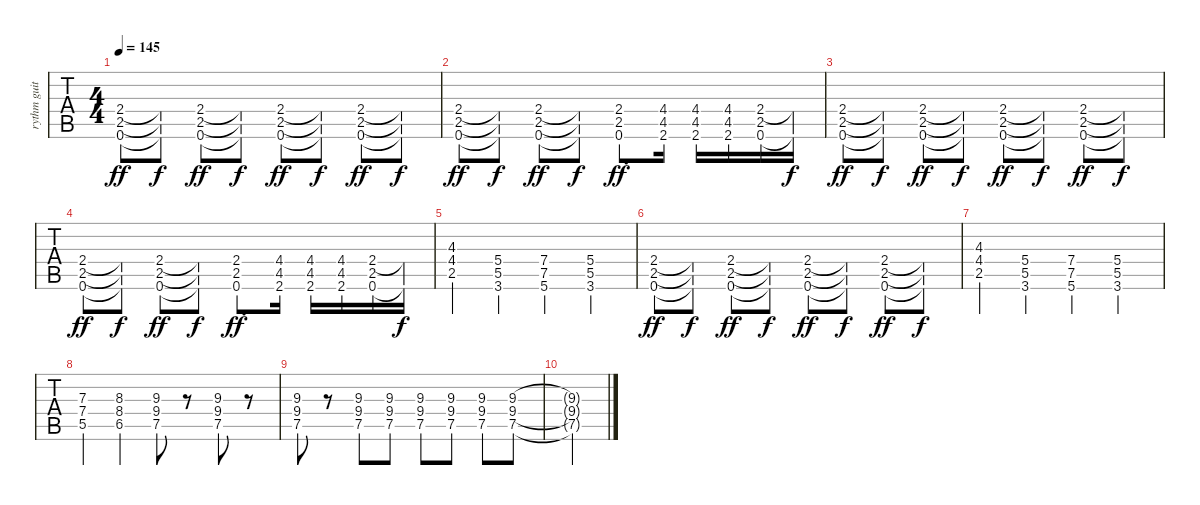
\track ("rythm guitar" "rythm guit") {instrument distortionguitar}
\staff {tabs}
\tuning (E4 B3 G3 D3 A2 E2) {hide}
\ts (4 4)
\tempo 145
\clef g2
\ks c
(2.4 2.5 0.6{ac}).8{dy ff} (2.4{t} 2.5{t} 0.6{t}).8{dy f} (2.4 2.5 0.6{ac}).8{dy ff} (2.4{t} 2.5{t} 0.6{t}).8{dy f} (2.4 2.5 0.6{ac}).8{dy ff} (2.4{t} 2.5{t} 0.6{t}).8{dy f} (2.4 2.5 0.6{ac}).8{dy ff} (2.4{t} 2.5{t} 0.6{t}).8{dy f} |
(2.4 2.5 0.6{ac}).8{dy ff} (2.4{t} 2.5{t} 0.6{t}).8{dy f} (2.4 2.5 0.6{ac}).8{dy ff} (2.4{t} 2.5{t} 0.6{t}).8{dy f} (2.4 2.5 0.6{ac}).8{d dy ff} (4.4 4.5 2.6{ac}).16 (4.4 4.5 2.6{ac}).16 (4.4 4.5 2.6{ac}).16 (2.4 2.5 0.6{ac}).16 (2.4{t} 0.6{t}).16{dy f} |
(2.4 2.5 0.6{ac}).8{dy ff} (2.4{t} 2.5{t} 0.6{t}).8{dy f} (2.4 2.5 0.6{ac}).8{dy ff} (2.4{t} 2.5{t} 0.6{t}).8{dy f} (2.4 2.5 0.6{ac}).8{dy ff} (2.4{t} 2.5{t} 0.6{t}).8{dy f} (2.4 2.5 0.6{ac}).8{dy ff} (2.4{t} 2.5{t} 0.6{t}).8{dy f} |
(2.4 2.5 0.6{ac}).8{dy ff} (2.4{t} 2.5{t} 0.6{t}).8{dy f} (2.4 2.5 0.6{ac}).8{dy ff} (2.4{t} 2.5{t} 0.6{t}).8{dy f} (2.4 2.5 0.6{ac}).8{d dy ff} (4.4 4.5 2.6{ac}).16 (4.4 4.5 2.6{ac}).16 (4.4 4.5 2.6{ac}).16 (2.4 2.5 0.6{ac}).16 (2.4{t} 0.6{t}).16{dy f} |
(4.3 4.4 2.5).4 (5.4 5.5 3.6).4 (7.4 7.5 5.6).4 (5.4 5.5 3.6).4 |
(2.4 2.5 0.6{ac}).8{dy ff} (2.4{t} 2.5{t} 0.6{t}).8{dy f} (2.4 2.5 0.6{ac}).8{dy ff} (2.4{t} 2.5{t} 0.6{t}).8{dy f} (2.4 2.5 0.6{ac}).8{dy ff} (2.4{t} 2.5{t} 0.6{t}).8{dy f} (2.4 2.5 0.6{ac}).8{dy ff} (2.4{t} 2.5{t} 0.6{t}).8{dy f} |
(4.3 4.4 2.5).4 (5.4 5.5 3.6).4 (7.4 7.5 5.6).4 (5.4 5.5 3.6).4 |
(7.3 7.4 5.5).4 (8.3 8.4 6.5).4 (9.3 9.4 7.5).8 r.8 (9.3 9.4 7.5).8 r.8 |
(9.3 9.4 7.5).8 r.8 (9.3 9.4 7.5).8 (9.3 9.4 7.5).8 (9.3 9.4 7.5).8 (9.3 9.4 7.5).8 (9.3 9.4 7.5).8 (9.3 9.4 7.5).8 |
(9.3{t} 9.4{t} 7.5{t}).4
